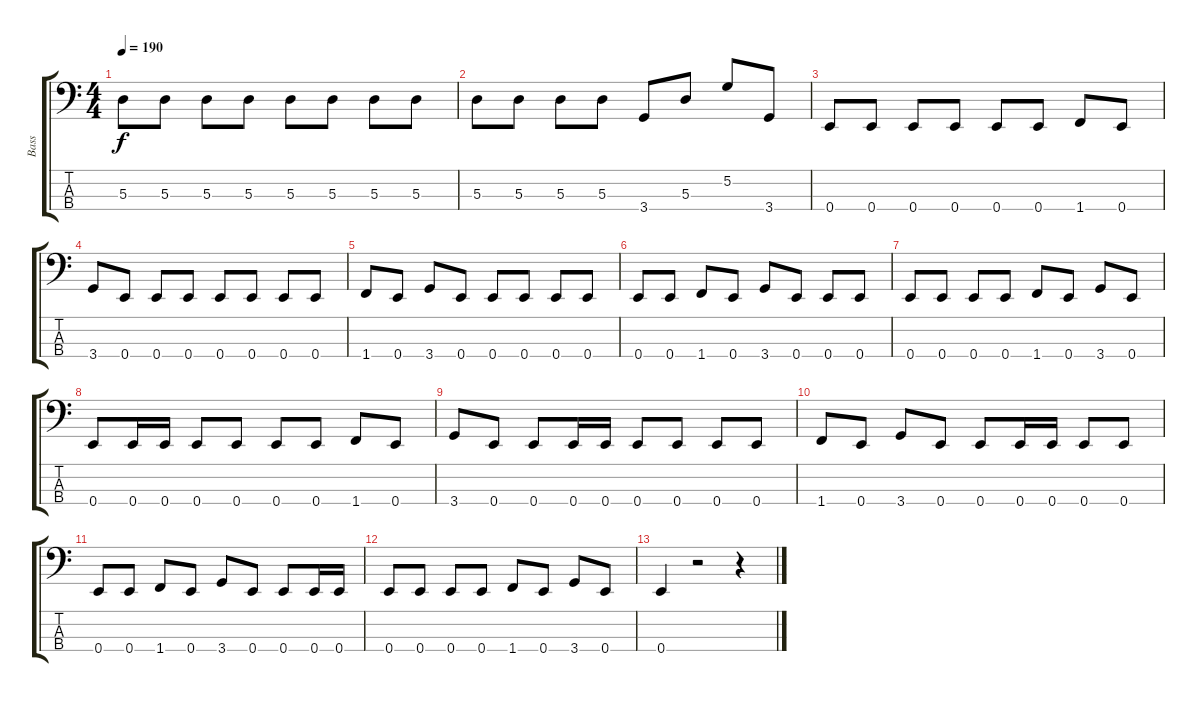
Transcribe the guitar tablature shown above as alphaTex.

\track ("Bass" "Bass") {instrument electricbassfinger}
\staff {score tabs}
\tuning (G2 D2 A1 E1) {hide}
\ts (4 4)
\tempo 190
\clef f4
\ks c
5.3.8{dy f} 5.3.8 5.3.8 5.3.8 5.3.8 5.3.8 5.3.8 5.3.8 |
5.3.8 5.3.8 5.3.8 5.3.8 3.4.8 5.3.8 5.2.8 3.4.8 |
0.4.8 0.4.8 0.4.8 0.4.8 0.4.8 0.4.8 1.4.8 0.4.8 |
3.4.8 0.4.8 0.4.8 0.4.8 0.4.8 0.4.8 0.4.8 0.4.8 |
1.4.8 0.4.8 3.4.8 0.4.8 0.4.8 0.4.8 0.4.8 0.4.8 |
0.4.8 0.4.8 1.4.8 0.4.8 3.4.8 0.4.8 0.4.8 0.4.8 |
0.4.8 0.4.8 0.4.8 0.4.8 1.4.8 0.4.8 3.4.8 0.4.8 |
0.4.8 0.4.16 0.4.16 0.4.8 0.4.8 0.4.8 0.4.8 1.4.8 0.4.8 |
3.4.8 0.4.8 0.4.8 0.4.16 0.4.16 0.4.8 0.4.8 0.4.8 0.4.8 |
1.4.8 0.4.8 3.4.8 0.4.8 0.4.8 0.4.16 0.4.16 0.4.8 0.4.8 |
0.4.8 0.4.8 1.4.8 0.4.8 3.4.8 0.4.8 0.4.8 0.4.16 0.4.16 |
0.4.8 0.4.8 0.4.8 0.4.8 1.4.8 0.4.8 3.4.8 0.4.8 |
0.4.4 r.2 r.4
